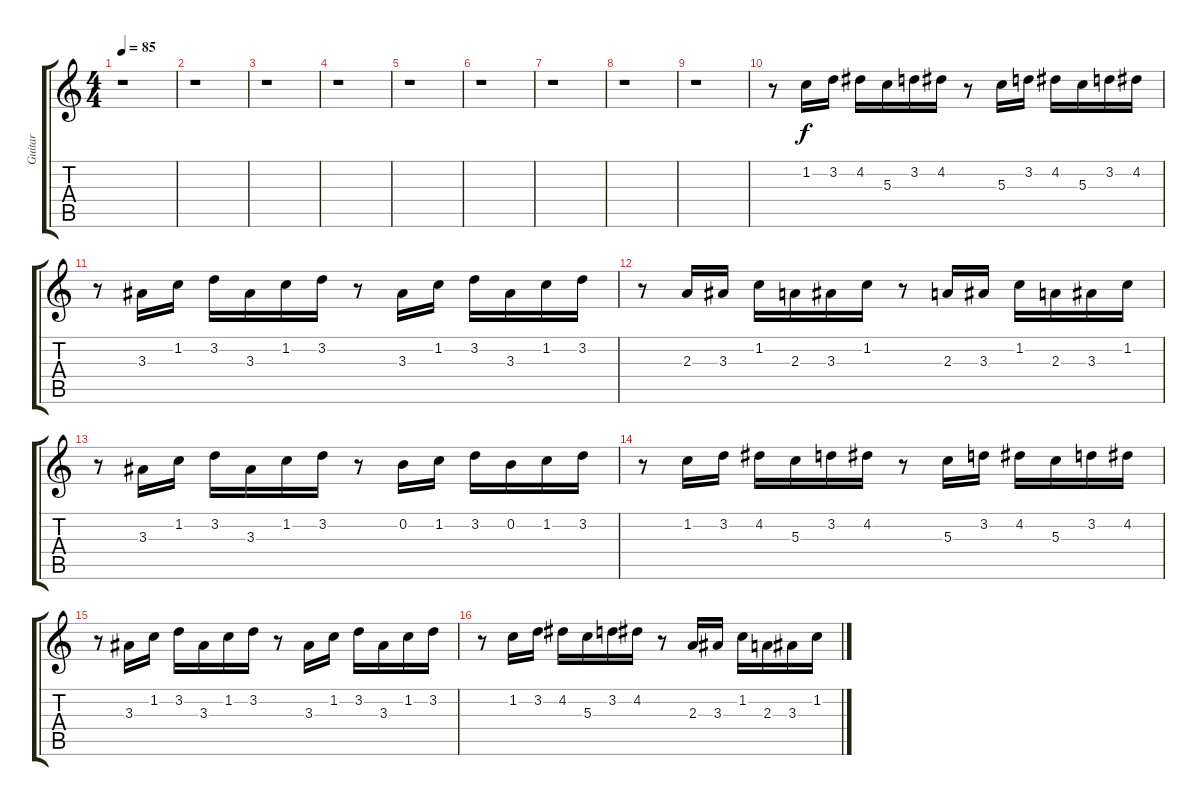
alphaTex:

\track ("Guitar" "Guitar") {instrument acousticguitarsteel}
\staff {score tabs}
\tuning (E4 B3 G3 D3 A2 E2) {hide}
\ts (4 4)
\tempo 85
\clef g2
\ks c
r.1{dy f} |
r.1 |
r.1 |
r.1 |
r.1 |
r.1 |
r.1 |
r.1 |
r.1 |
r.8 1.2.16 3.2.16 4.2.16 5.3.16 3.2.16 4.2.16 r.8 5.3.16 3.2.16 4.2.16 5.3.16 3.2.16 4.2.16 |
r.8 3.3.16 1.2.16 3.2.16 3.3.16 1.2.16 3.2.16 r.8 3.3.16 1.2.16 3.2.16 3.3.16 1.2.16 3.2.16 |
r.8 2.3.16 3.3.16 1.2.16 2.3.16 3.3.16 1.2.16 r.8 2.3.16 3.3.16 1.2.16 2.3.16 3.3.16 1.2.16 |
r.8 3.3.16 1.2.16 3.2.16 3.3.16 1.2.16 3.2.16 r.8 0.2.16 1.2.16 3.2.16 0.2.16 1.2.16 3.2.16 |
r.8 1.2.16 3.2.16 4.2.16 5.3.16 3.2.16 4.2.16 r.8 5.3.16 3.2.16 4.2.16 5.3.16 3.2.16 4.2.16 |
r.8 3.3.16 1.2.16 3.2.16 3.3.16 1.2.16 3.2.16 r.8 3.3.16 1.2.16 3.2.16 3.3.16 1.2.16 3.2.16 |
r.8 1.2.16 3.2.16 4.2.16 5.3.16 3.2.16 4.2.16 r.8 2.3.16 3.3.16 1.2.16 2.3.16 3.3.16 1.2.16
